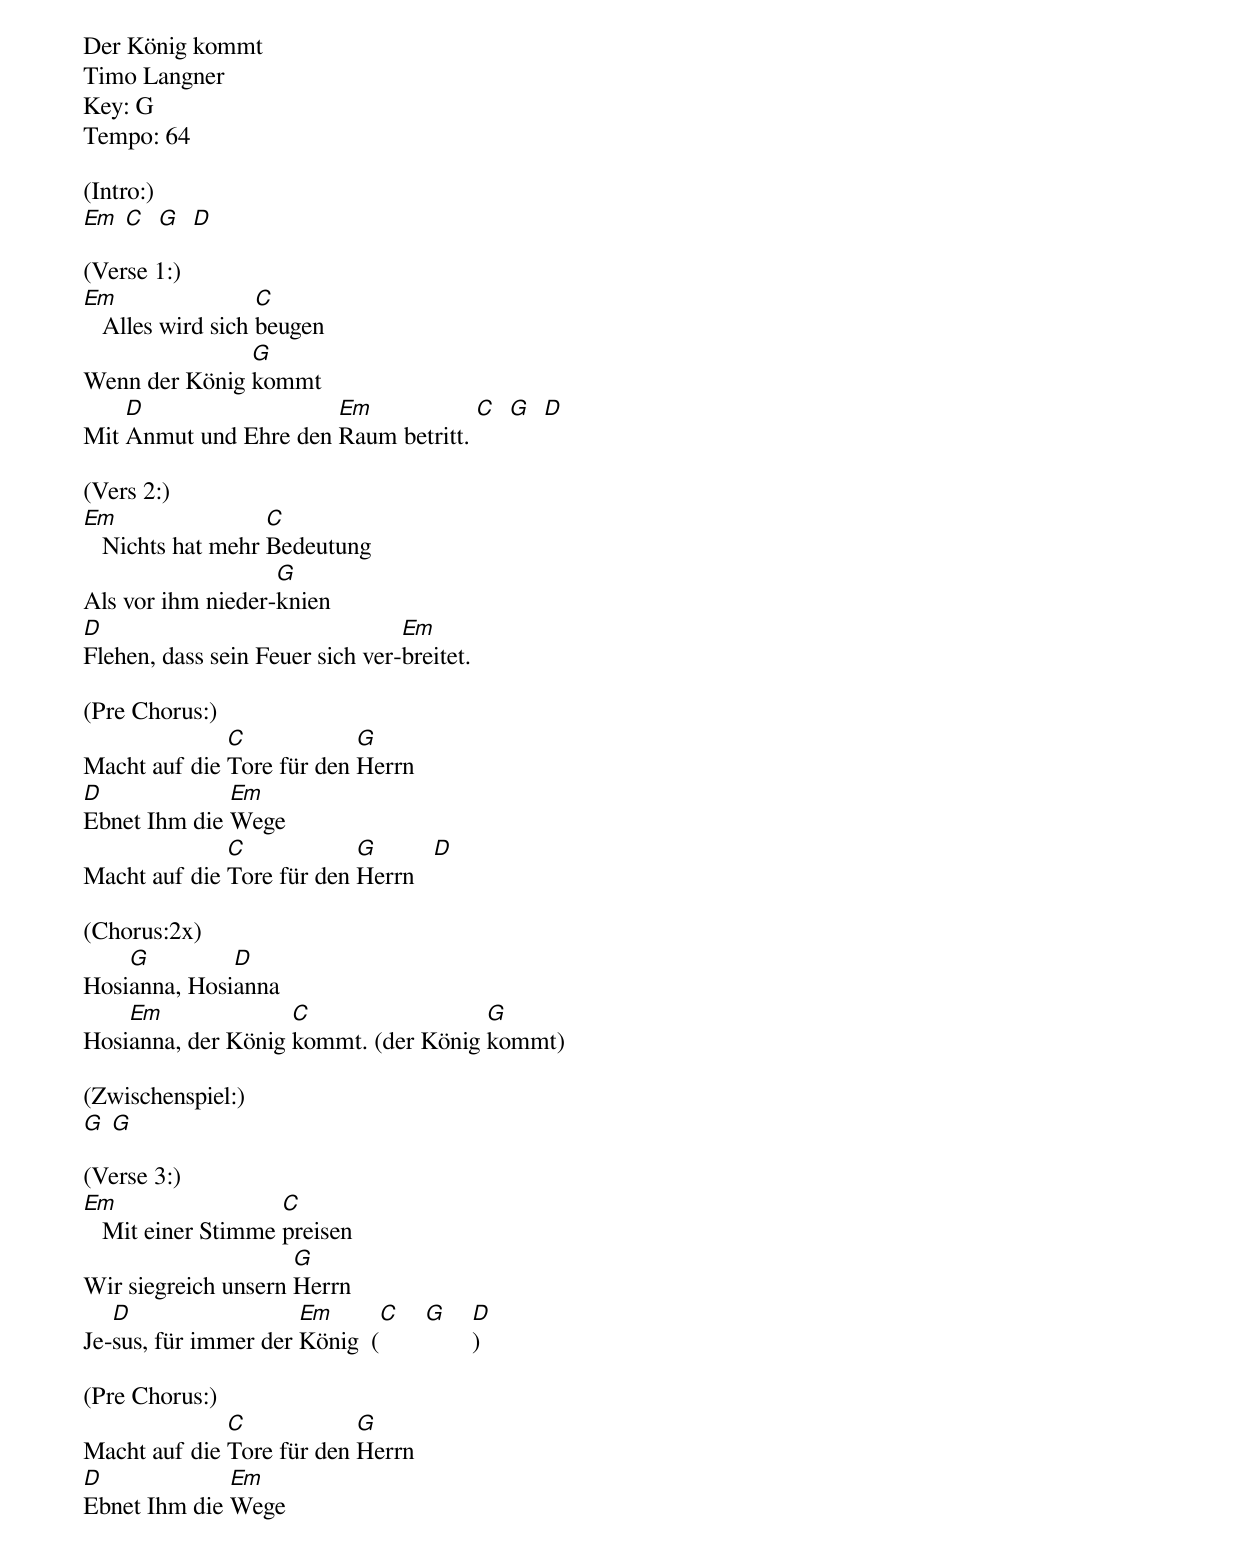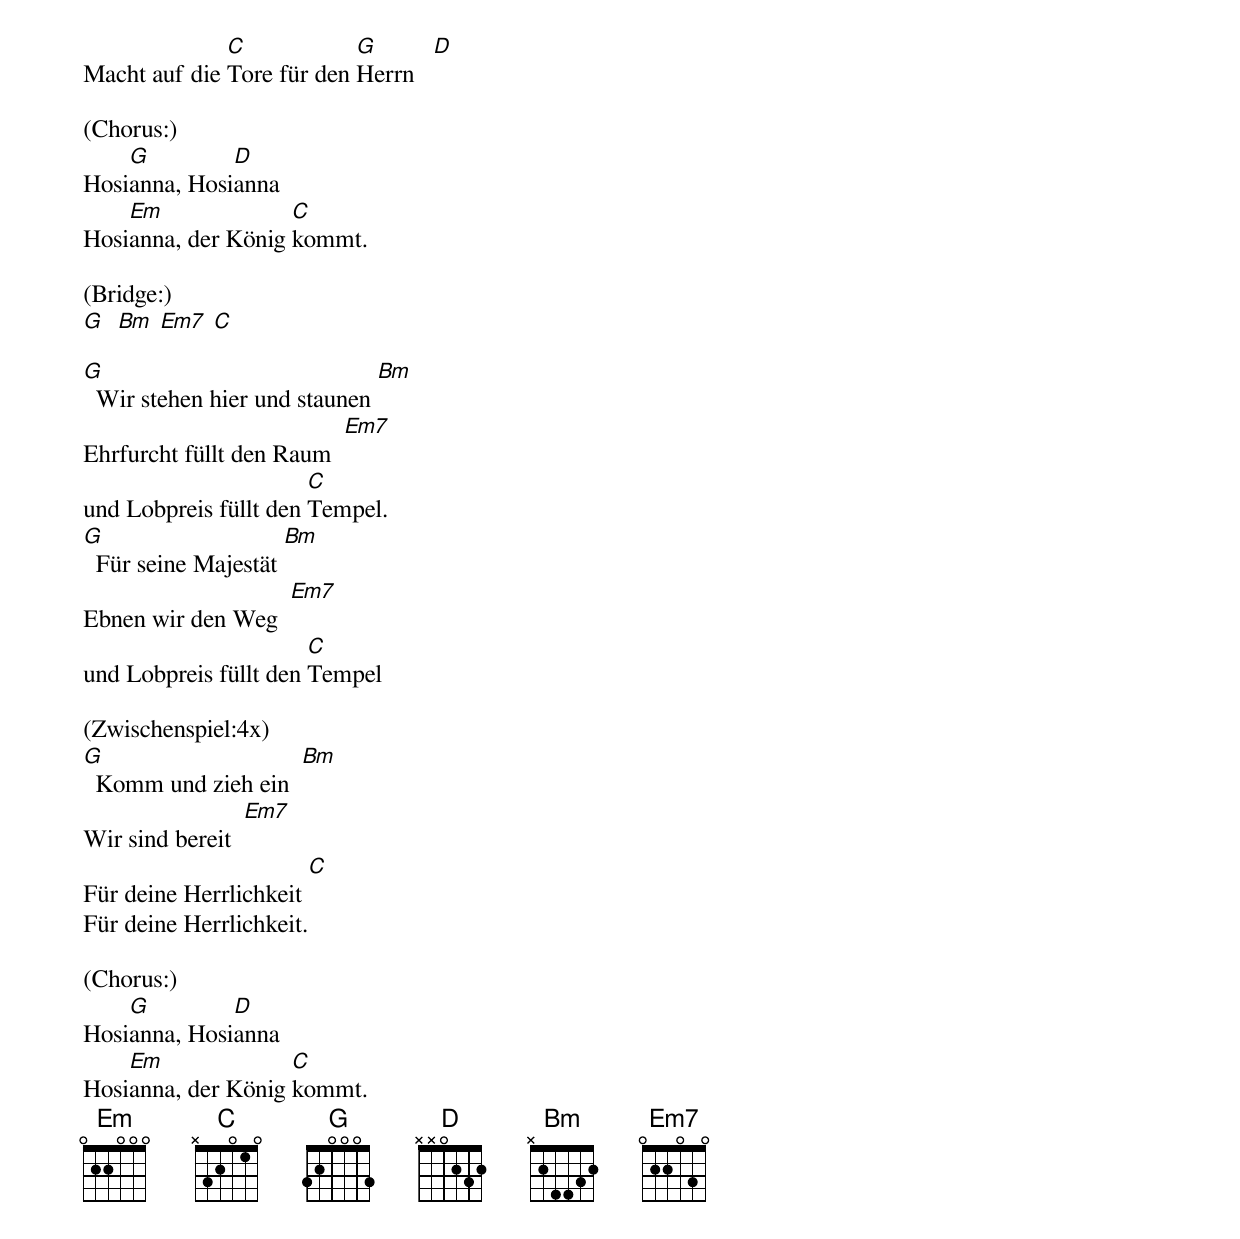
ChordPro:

Der König kommt
Timo Langner
Key: G
Tempo: 64

(Intro:)
[Em] [C]  [G]  [D]

(Verse 1:)
[Em]   Alles wird sich [C]beugen
Wenn der König [G]kommt
Mit [D]Anmut und Ehre den [Em]Raum betritt. [C]  [G]  [D]

(Vers 2:)
[Em]   Nichts hat mehr [C]Bedeutung
Als vor ihm nieder-[G]knien
[D]Flehen, dass sein Feuer sich ver-[Em]breitet.

(Pre Chorus:)
Macht auf die [C]Tore für den [G]Herrn
[D]Ebnet Ihm die [Em]Wege
Macht auf die [C]Tore für den [G]Herrn   [D]

(Chorus:2x)
Hosi[G]anna, Hosi[D]anna
Hosi[Em]anna, der König [C]kommt. (der König [G]kommt)

(Zwischenspiel:)
[G] [G]

(Verse 3:)
[Em]   Mit einer Stimme [C]preisen
Wir siegreich unsern [G]Herrn
Je-[D]sus, für immer der [Em]König  ([C]    [G]    [D])

(Pre Chorus:)
Macht auf die [C]Tore für den [G]Herrn
[D]Ebnet Ihm die [Em]Wege
Macht auf die [C]Tore für den [G]Herrn   [D]

(Chorus:)
Hosi[G]anna, Hosi[D]anna
Hosi[Em]anna, der König [C]kommt.

(Bridge:)
[G]  [Bm] [Em7] [C]

[G]  Wir stehen hier und staunen [Bm]
Ehrfurcht füllt den Raum  [Em7]
und Lobpreis füllt den [C]Tempel.
[G]  Für seine Majestät [Bm]
Ebnen wir den Weg  [Em7]
und Lobpreis füllt den [C]Tempel

(Zwischenspiel:4x)
[G]  Komm und zieh ein  [Bm]
Wir sind bereit  [Em7]
Für deine Herrlichkeit [C]
Für deine Herrlichkeit.

(Chorus:)
Hosi[G]anna, Hosi[D]anna
Hosi[Em]anna, der König [C]kommt.
